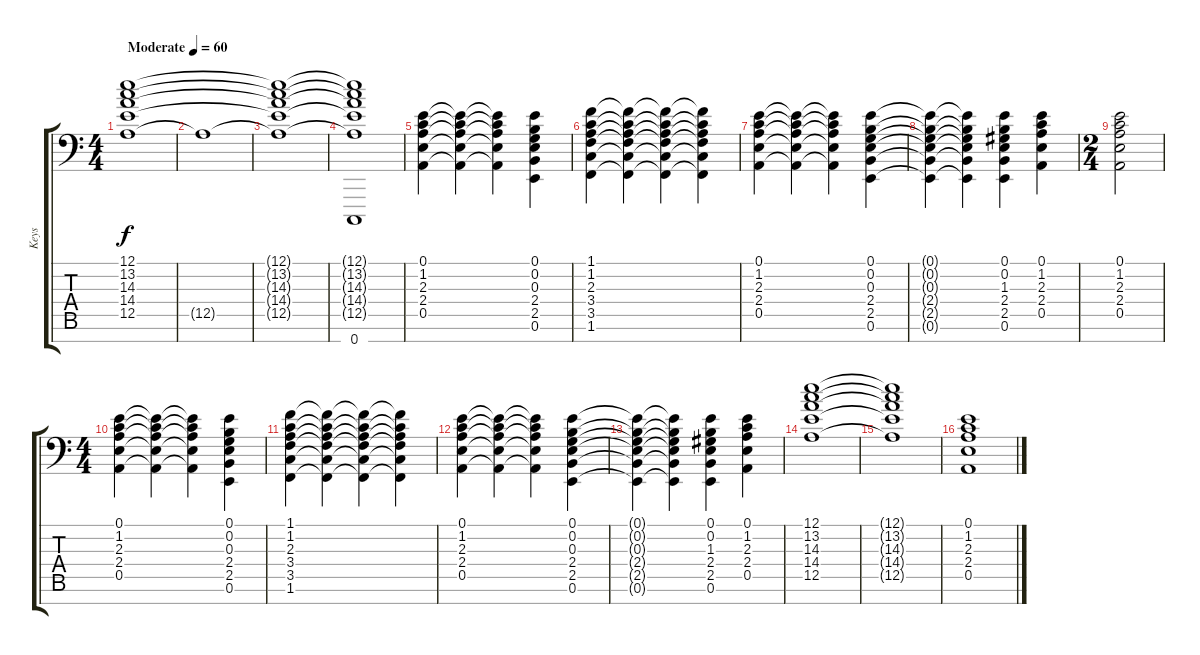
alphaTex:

\track ("Keys" "Keys") {instrument stringensemble1}
\staff {score tabs}
\tuning (E4 B3 G3 D3 A2 E2 C-1) {hide}
\ts (4 4)
\tempo (60 "Moderate")
\clef f4
\ks c
(12.1 13.2 14.3 14.4 12.5).1{dy f volume 5 instrument stringensemble1} |
12.5{t}.1 |
(12.1{t} 13.2{t} 14.3{t} 14.4{t} 12.5{t}).1 |
(12.1{t} 13.2{t} 14.3{t} 14.4{t} 12.5{t} 0.7).1 |
(0.1 1.2 2.3 2.4 0.5).4{volume 8} (0.1{t} 1.2{t} 2.3{t} 2.4{t} 0.5{t}).4 (0.1{t} 1.2{t} 2.3{t} 2.4{t} 0.5{t}).4 (0.1 0.2 0.3 2.4 2.5 0.6).4 |
(1.1 1.2 2.3 3.4 3.5 1.6).4 (1.1{t} 1.2{t} 2.3{t} 3.4{t} 3.5{t} 1.6{t}).4 (1.1{t} 1.2{t} 2.3{t} 3.4{t} 3.5{t} 1.6{t}).4 (1.1{t} 1.2{t} 2.3{t} 3.4{t} 3.5{t} 1.6{t}).4 |
(0.1 1.2 2.3 2.4 0.5).4 (0.1{t} 1.2{t} 2.3{t} 2.4{t} 0.5{t}).4 (0.1{t} 1.2{t} 2.3{t} 2.4{t} 0.5{t}).4 (0.1 0.2 0.3 2.4 2.5 0.6).4 |
(0.1{t} 0.2{t} 0.3{t} 2.4{t} 2.5{t} 0.6{t}).4 (0.1{t} 0.2{t} 0.3{t} 2.4{t} 2.5{t} 0.6{t}).4 (0.1 0.2 1.3 2.4 2.5 0.6).4 (0.1 1.2 2.3 2.4 0.5).4 |
\ts (2 4)
(0.1 1.2 2.3 2.4 0.5).2 |
\ts (4 4)
(0.1 1.2 2.3 2.4 0.5).4 (0.1{t} 1.2{t} 2.3{t} 2.4{t} 0.5{t}).4 (0.1{t} 1.2{t} 2.3{t} 2.4{t} 0.5{t}).4 (0.1 0.2 0.3 2.4 2.5 0.6).4 |
(1.1 1.2 2.3 3.4 3.5 1.6).4 (1.1{t} 1.2{t} 2.3{t} 3.4{t} 3.5{t} 1.6{t}).4 (1.1{t} 1.2{t} 2.3{t} 3.4{t} 3.5{t} 1.6{t}).4 (1.1{t} 1.2{t} 2.3{t} 3.4{t} 3.5{t} 1.6{t}).4 |
(0.1 1.2 2.3 2.4 0.5).4 (0.1{t} 1.2{t} 2.3{t} 2.4{t} 0.5{t}).4 (0.1{t} 1.2{t} 2.3{t} 2.4{t} 0.5{t}).4 (0.1 0.2 0.3 2.4 2.5 0.6).4 |
(0.1{t} 0.2{t} 0.3{t} 2.4{t} 2.5{t} 0.6{t}).4 (0.1{t} 0.2{t} 0.3{t} 2.4{t} 2.5{t} 0.6{t}).4 (0.1 0.2 1.3 2.4 2.5 0.6).4 (0.1 1.2 2.3 2.4 0.5).4 |
(12.1 13.2 14.3 14.4 12.5).1 |
(12.1{t} 13.2{t} 14.3{t} 14.4{t} 12.5{t}).1 |
(0.1 1.2 2.3 2.4 0.5).1
